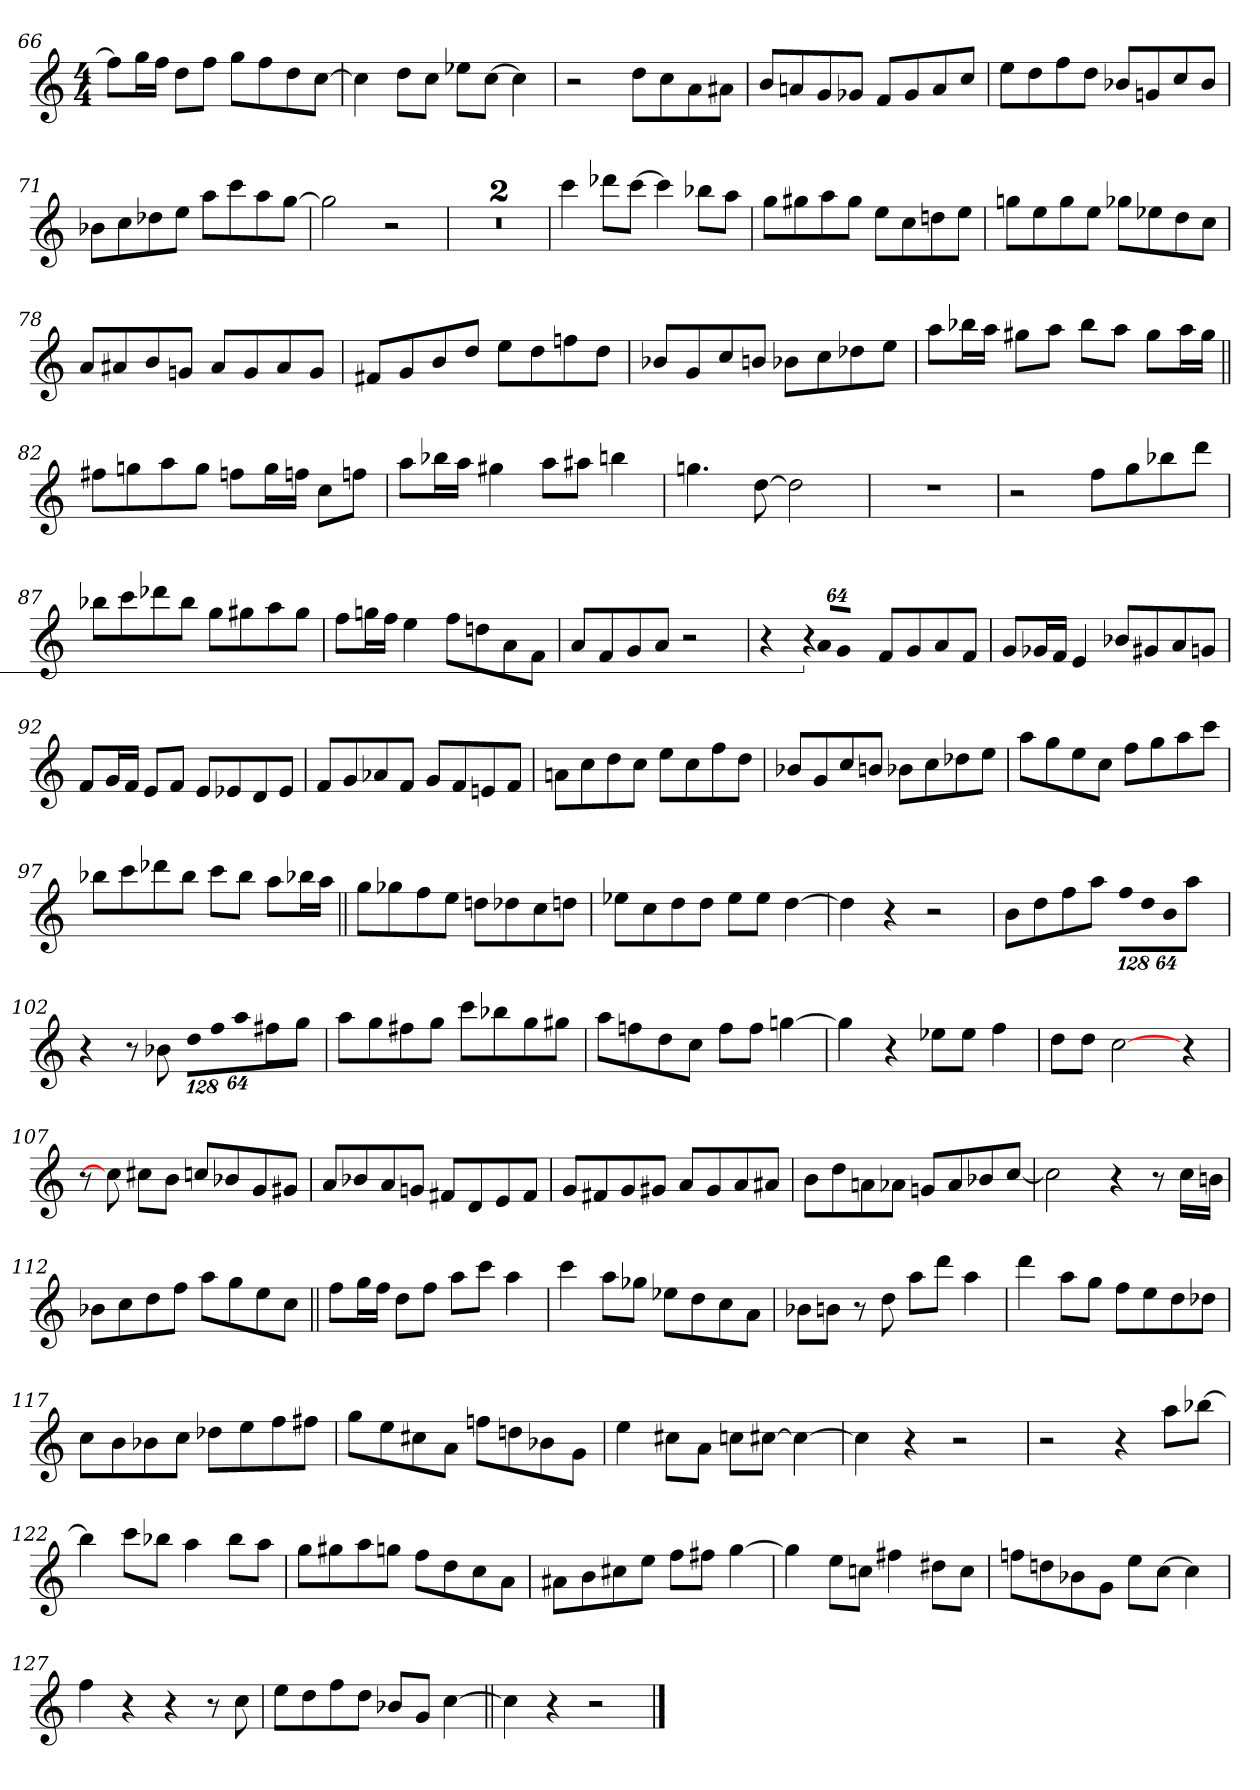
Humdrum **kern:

**kern
*part1
*staff1
*clefG2
*k[]
*C:
*M4/4
=66
8ffi\L]
16ggi\L
16ffi\JJ
8ddi\L
8ffi\J
8ggi\L
8ffi\
8ddi\
[>8cci\J
=67
4cci\]
8ddi\L
8cci\J
8ee-Xi\L
[>8cci\J
4cci\]
!!LO:LB:g=z
=68
2r
8ddi\L
8cci\
8ai\
8a#Xi\J
=69
8bi/L
8ani/
8gi/
8g-Xi/J
8fi/L
8g-i/
8ai/
8cci/J
=70
8eei\L
8ddi\
8ffi\
8ddi\J
8b-Xi/L
8gni/
8cci/
8b-i/J
=71
8b-Xi\L
8cci\
8dd-Xi\
8eei\J
8aai\L
8ccci\
8aai\
[>8ggi\J
=72
2ggi\]
2r
!!LO:LB:g=z
=73
1r
=74
1r
=75
4ccci\
8ddd-Xi\L
[>8ccci\J
4ccci\]
8bb-Xi\L
8aai\J
=76
8ggi\L
8gg#Xi\
8aai\
8gg#i\J
8eei\L
8cci\
8ddni\
8eei\J
=77
8ggni\L
8eei\
8ggi\
8eei\J
8gg-Xi\L
8ee-Xi\
8ddi\
8cci\J
!!LO:LB:g=z
=78
8ai/L
8a#Xi/
8bi/
8gni/J
8a#i/L
8gi/
8a#i/
8gi/J
=79
8f#Xi/L
8gi/
8bi/
8ddi/J
8eei\L
8ddi\
8ffni\
8ddi\J
=80
8b-Xi/L
8gi/
8cci/
8bni/J
8b-Xi\L
8cci\
8dd-Xi\
8eei\J
=81
8aai\L
16bb-Xi\L
16aai\JJ
8gg#Xi\L
8aai\J
8bb-i\L
8aai\J
8gg#i\L
16aai\L
16gg#i\JJ
!!LO:LB:g=z
=82||
8ff#Xi\L
8ggni\
8aai\
8ggi\J
8ffni\L
16ggi\L
16ffni\JJ
8cci\L
8ffni\J
=83
8aai\L
16bb-Xi\L
16aai\JJ
4gg#Xi\
8aai\L
8aa#Xi\J
4bbni\
=84
4.ggni\
[>8ddi\
2ddi\]
=85
1r
=86
2r
8ffi\L
8ggi\
8bb-Xi\
8dddi\J
!!LO:PB:g=z
=87
8bb-Xi\L
8ccci\
8ddd-Xi\
8bb-i\J
8ggi\L
8gg#Xi\
8aai\
8gg#i\J
=88
8ffi\L
16ggni\L
16ffi\JJ
4eei\
8ffi\L
8ddni\
8ai\
8fi\J
=89
8ai/L
8fi/
8gi/
8ai/J
2r
=90
4r
!LO:N:vis=16
512%21r
!LO:N:vis=16
1024%43ai/LL
!LO:N:vis=16
1024%43gi/JJ
8ryy
8fi/L
8gi/
8ai/
8fi/J
!!LO:LB:g=z
=91
8gi/L
16g-Xi/L
16fi/JJ
4ei/
8b-Xi/L
8g#Xi/
8ai/
8gni/J
=92
8fi/L
16gi/L
16fi/JJ
8ei/L
8fi/J
8ei/L
8e-Xi/
8di/
8e-i/J
=93
8fi/L
8gi/
8a-Xi/
8fi/J
8gi/L
8fi/
8eni/
8fi/J
=94
8ani\L
8cci\
8ddi\
8cci\J
8eei\L
8cci\
8ffi\
8ddi\J
!!LO:LB:g=z
=95
8b-Xi/L
8gi/
8cci/
8bni/J
8b-Xi\L
8cci\
8dd-Xi\
8eei\J
=96
8aai\L
8ggi\
8eei\
8cci\J
8ffi\L
8ggi\
8aai\
8ccci\J
=97
8bb-Xi\L
8ccci\
8ddd-Xi\
8bb-i\J
8ccci\L
8bb-i\J
8aai\L
16bb-Xi\L
16aai\JJ
=98||
8ggi\L
8gg-Xi\
8ffi\
8eei\J
8ddni\L
8dd-Xi\
8cci\
8ddni\J
!!LO:LB:g=z
=99
8ee-Xi\L
8cci\
8ddi\
8ddi\J
8ee-i\L
8ee-i\J
[>4ddi\
=100
4ddi\]
4r
2r
=101
8bi\L
8ddi\
8ffi\
8aai\J
*Xbrackettup
!LO:N:vis=8
1024%85ffi\L
!LO:N:vis=8
1024%85ddi\
!LO:N:vis=8
512%43bi\J
4aai\
=102
4r
8r
8b-Xi\
!LO:N:vis=8
1024%85ddi\L
!LO:N:vis=8
1024%85ffi\
!LO:N:vis=8
512%43aai\J
8ff#Xi\L
8ggi\J
!!LO:LB:g=z
=103
8aai\L
8ggi\
8ff#Xi\
8ggi\J
8ccci\L
8bb-Xi\
8ggi\
8gg#Xi\J
=104
8aai\L
8ffni\
8ddi\
8cci\J
8ffi\L
8ffi\J
[>4ggni\
=105
4ggi\]
4r
8ee-Xi\L
8ee-i\J
4ffi\
=106
8ddi\L
8ddi\J
[>2cci\
4r
=107
8r
8cci\]
8cc#Xi\L
8bi\J
8ccni/L
8b-Xi/
8gi/
8g#Xi/J
!!LO:LB:g=z
=108
8ai/L
8b-Xi/
8ai/
8gni/J
8f#Xi/L
8di/
8ei/
8f#i/J
=109
8gi/L
8f#Xi/
8gi/
8g#Xi/J
8ai/L
8g#i/
8ai/
8a#Xi/J
=110
8bi\L
8ddi\
8ani\
8a-Xi\J
8gni/L
8a-i/
8b-Xi/
[<8cci/J
=111
2cci\]
4r
8r
16cci\LL
16bni\JJ
!!LO:LB:g=z
=112
8b-Xi\L
8cci\
8ddi\
8ffi\J
8aai\L
8ggi\
8eei\
8cci\J
=113||
8ffi\L
16ggi\L
16ffi\JJ
8ddi\L
8ffi\J
8aai\L
8ccci\J
4aai\
=114
4ccci\
8aai\L
8gg-Xi\J
8ee-Xi\L
8ddi\
8cci\
8ai\J
=115
8b-Xi\L
8bni\J
8r
8ddi\
8aai\L
8dddi\J
4aai\
!!LO:LB:g=z
=116
4dddi\
8aai\L
8ggi\J
8ffi\L
8eei\
8ddi\
8dd-Xi\J
=117
8cci\L
8bi\
8b-Xi\
8cci\J
8dd-Xi\L
8eei\
8ffi\
8ff#Xi\J
=118
8ggi\L
8eei\
8cc#Xi\
8ai\J
8ffni\L
8ddni\
8b-Xi\
8gi\J
=119
4eei\
8cc#Xi\L
8ai\J
8ccni\L
[>8cc#Xi\J
4cc#i\_>
=120
4cc#i\]
4r
2r
!!LO:LB:g=z
=121
2r
4r
8aai\L
[>8bb-Xi\J
=122
4bb-i\]
8ccci\L
8bb-Xi\J
4aai\
8bb-i\L
8aai\J
=123
8ggi\L
8gg#Xi\
8aai\
8ggni\J
8ffi\L
8ddi\
8cci\
8ai\J
=124
8a#Xi\L
8bi\
8cc#Xi\
8eei\J
8ffi\L
8ff#Xi\J
[>4ggi\
!!LO:LB:g=z
=125
4ggi\]
8eei\L
8ccni\J
4ff#Xi\
8dd#Xi\L
8cci\J
=126
8ffni\L
8ddni\
8b-Xi\
8gi\J
8eei\L
[>8cci\J
4cci\]
=127
4ffi\
4r
4r
8r
8cci\
=128
8eei\L
8ddi\
8ffi\
8ddi\J
8b-Xi/L
8gi/J
[>4cci\
=129||
4cci\]
4r
2r
==
*-
